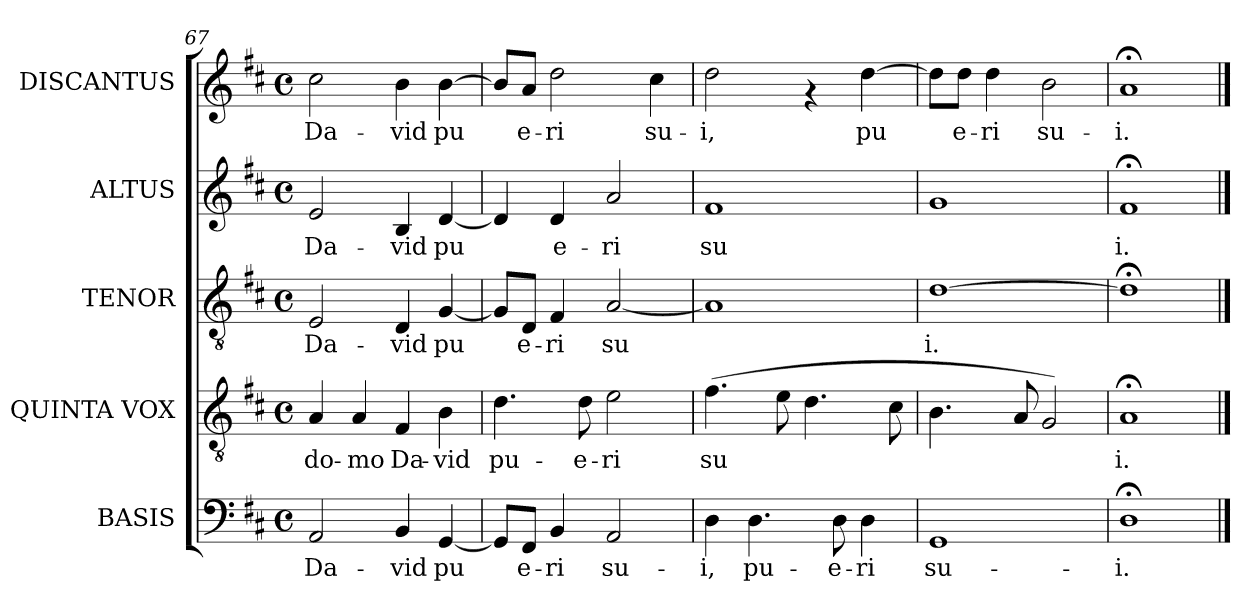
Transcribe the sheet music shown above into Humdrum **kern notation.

**kern	**text	**kern	**text	**kern	**text	**kern	**text	**kern	**text
*part5	*part5	*part4	*part4	*part3	*part3	*part2	*part2	*part1	*part1
*staff5	*staff5	*staff4	*staff4	*staff3	*staff3	*staff2	*staff2	*staff1	*staff1
*I"BASIS	*	*I"QUINTA VOX	*	*I"TENOR	*	*I"ALTUS	*	*I"DISCANTUS	*
*clefF4	*	*clefGv2	*	*clefGv2	*	*clefG2	*	*clefG2	*
*k[f#c#]	*	*k[f#c#]	*	*k[f#c#]	*	*k[f#c#]	*	*k[f#c#]	*
*D:	*	*D:	*	*D:	*	*D:	*	*D:	*
*M4/4	*	*M4/4	*	*M4/4	*	*M4/4	*	*M4/4	*
*met(c)	*	*met(c)	*	*met(c)	*	*met(c)	*	*met(c)	*
=67	=67	=67	=67	=67	=67	=67	=67	=67	=67
!	!LO:LY:b:rj	!	!LO:LY:b:rj	!	!LO:LY:b:rj	!	!LO:LY:b:cj	!	!LO:LY:b:cj
2AA/	Da-	4A/	do-	2E/	Da-	2e/	Da-	2cc#\	Da-
!	!	!	!LO:LY:b:rj	!	!	!	!	!	!
.	.	4A/	-mo	.	.	.	.	.	.
!	!LO:LY:b:rj	!	!LO:LY:b:rj	!	!LO:LY:b:rj	!	!LO:LY:b:cj	!	!LO:LY:b:cj
4BB/	-vid	4F#/	Da-	4D/	-vid	4B/	-vid	4b\	-vid
!	!LO:LY:b:rj	!	!LO:LY:b:rj	!	!LO:LY:b:rj	!	!LO:LY:b:cj	!	!LO:LY:b:cj
[<4GG/	pu-	4B\	-vid	[<4G/	pu-	[<4d/	pu-	[>4b\	pu-
=68	=68	=68	=68	=68	=68	=68	=68	=68	=68
!	!LO:LY:b:rj	!	!LO:LY:b:rj	!	!LO:LY:b:rj	!	!LO:LY:b:cj	!	!LO:LY:b:cj
8GG/L]	--	4.d\	pu-	8G/L]	--	4d/]	--	8b/L]	--
!	!LO:LY:b:rj	!	!	!	!LO:LY:b:rj	!	!	!	!LO:LY:b:cj
8FF#/J	-e-	.	.	8D/J	-e-	.	.	8a/J	-e-
!	!LO:LY:b:rj	!	!	!	!LO:LY:b:rj	!	!LO:LY:b:cj	!	!LO:LY:b:cj
4BB/	-ri	.	.	4F#/	-ri	4d/	-e-	2dd\	-ri
!	!	!	!LO:LY:b:rj	!	!	!	!	!	!
.	.	8d\	-e-	.	.	.	.	.	.
!	!LO:LY:b:rj	!	!LO:LY:b:rj	!	!LO:LY:b:rj	!	!LO:LY:b:cj	!	!
2AA/	su-	2e\	-ri	[<2A/	su-	2a/	-ri	.	.
!	!	!	!	!	!	!	!	!	!LO:LY:b:cj
.	.	.	.	.	.	.	.	4cc#\	su-
=69	=69	=69	=69	=69	=69	=69	=69	=69	=69
!	!LO:LY:b:rj	!	!LO:LY:b:rj	!	!LO:LY:b:rj	!	!LO:LY:b:cj	!	!LO:LY:b:cj
4D\	-i,	(>4.f#\	su-	1A]	--	1f#	su-	2dd\	-i,
!	!LO:LY:b:rj	!	!	!	!	!	!	!	!
4.D\	pu-	.	.	.	.	.	.	.	.
!	!	!	!LO:LY:b:rj	!	!	!	!	!	!
.	.	8e\	--	.	.	.	.	.	.
!	!	!	!LO:LY:b:rj	!	!	!	!	!	!
.	.	4.d\	--	.	.	.	.	4rf	.
!	!LO:LY:b:rj	!	!	!	!	!	!	!	!
8D\	-e-	.	.	.	.	.	.	.	.
!	!LO:LY:b:rj	!	!	!	!	!	!	!	!LO:LY:b:cj
4D\	-ri	.	.	.	.	.	.	[>4dd\	pu-
!	!	!	!LO:LY:b:rj	!	!	!	!	!	!
.	.	8c#\	--	.	.	.	.	.	.
=70	=70	=70	=70	=70	=70	=70	=70	=70	=70
!	!LO:LY:b:rj	!	!LO:LY:b:rj	!	!LO:LY:b:rj	!	!LO:LY:b:cj	!	!LO:LY:b:cj
1GG	su-	4.B\	--	[>1d	-i.	1g	--	8dd\L]	--
!	!	!	!	!	!	!	!	!	!LO:LY:b:cj
.	.	.	.	.	.	.	.	8dd\J	-e-
!	!	!	!	!	!	!	!	!	!LO:LY:b:cj
.	.	.	.	.	.	.	.	4dd\	-ri
!	!	!	!LO:LY:b:rj	!	!	!	!	!	!
.	.	8A/	--	.	.	.	.	.	.
!	!	!	!LO:LY:b:rj	!	!	!	!	!	!LO:LY:b:cj
.	.	2G/)	--	.	.	.	.	2b\	su-
=71	=71	=71	=71	=71	=71	=71	=71	=71	=71
!	!LO:LY:b:rj	!	!LO:LY:b:rj	!	!LO:LY:b:rj	!	!LO:LY:b:cj	!	!LO:LY:b:cj
1D;<	-i.	1A;<	-i.	1d;<]	.	1f#;<	-i.	1a;<	-i.
==	==	==	==	==	==	==	==	==	==
*-	*-	*-	*-	*-	*-	*-	*-	*-	*-
